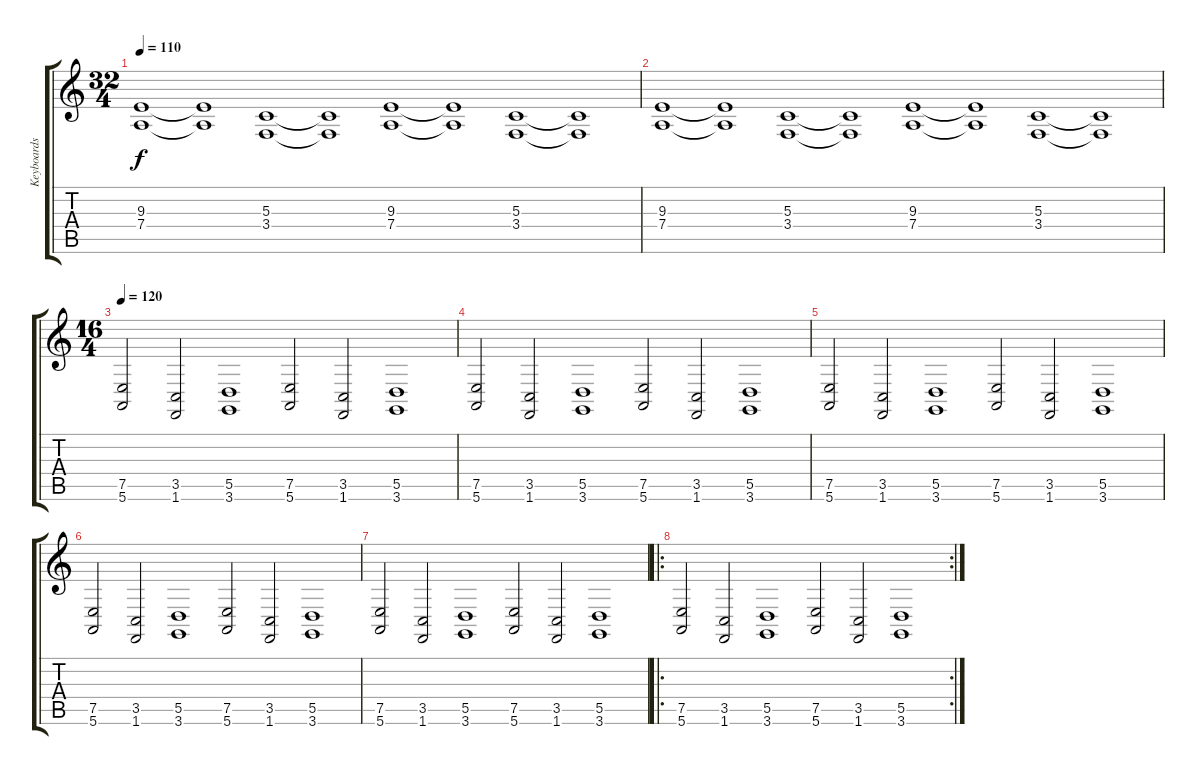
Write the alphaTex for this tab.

\track ("Keyboards 3 (Synthesizer)" "Keyboards ") {instrument synthstrings2}
\staff {score tabs}
\tuning (E4 B3 G3 D3 A2 E2) {hide}
\ts (32 4)
\tempo 110
\clef g2
\ks c
(9.3 7.4).1{dy f volume 12} (9.3{t} 7.4{t}).1 (5.3 3.4).1 (5.3{t} 3.4{t}).1 (9.3 7.4).1 (9.3{t} 7.4{t}).1 (5.3 3.4).1 (5.3{t} 3.4{t}).1 |
(9.3 7.4).1{volume 12} (9.3{t} 7.4{t}).1 (5.3 3.4).1 (5.3{t} 3.4{t}).1 (9.3 7.4).1 (9.3{t} 7.4{t}).1 (5.3 3.4).1 (5.3{t} 3.4{t}).1 |
\ts (16 4)
\tempo 120
(7.5 5.6).2 (3.5 1.6).2 (5.5 3.6).1 (7.5 5.6).2 (3.5 1.6).2 (5.5 3.6).1 |
(7.5 5.6).2 (3.5 1.6).2 (5.5 3.6).1 (7.5 5.6).2 (3.5 1.6).2 (5.5 3.6).1 |
(7.5 5.6).2 (3.5 1.6).2 (5.5 3.6).1 (7.5 5.6).2 (3.5 1.6).2 (5.5 3.6).1 |
(7.5 5.6).2 (3.5 1.6).2 (5.5 3.6).1 (7.5 5.6).2 (3.5 1.6).2 (5.5 3.6).1 |
(7.5 5.6).2 (3.5 1.6).2 (5.5 3.6).1 (7.5 5.6).2 (3.5 1.6).2 (5.5 3.6).1 |
\ro
\rc 2
(7.5 5.6).2 (3.5 1.6).2 (5.5 3.6).1 (7.5 5.6).2 (3.5 1.6).2 (5.5 3.6).1
